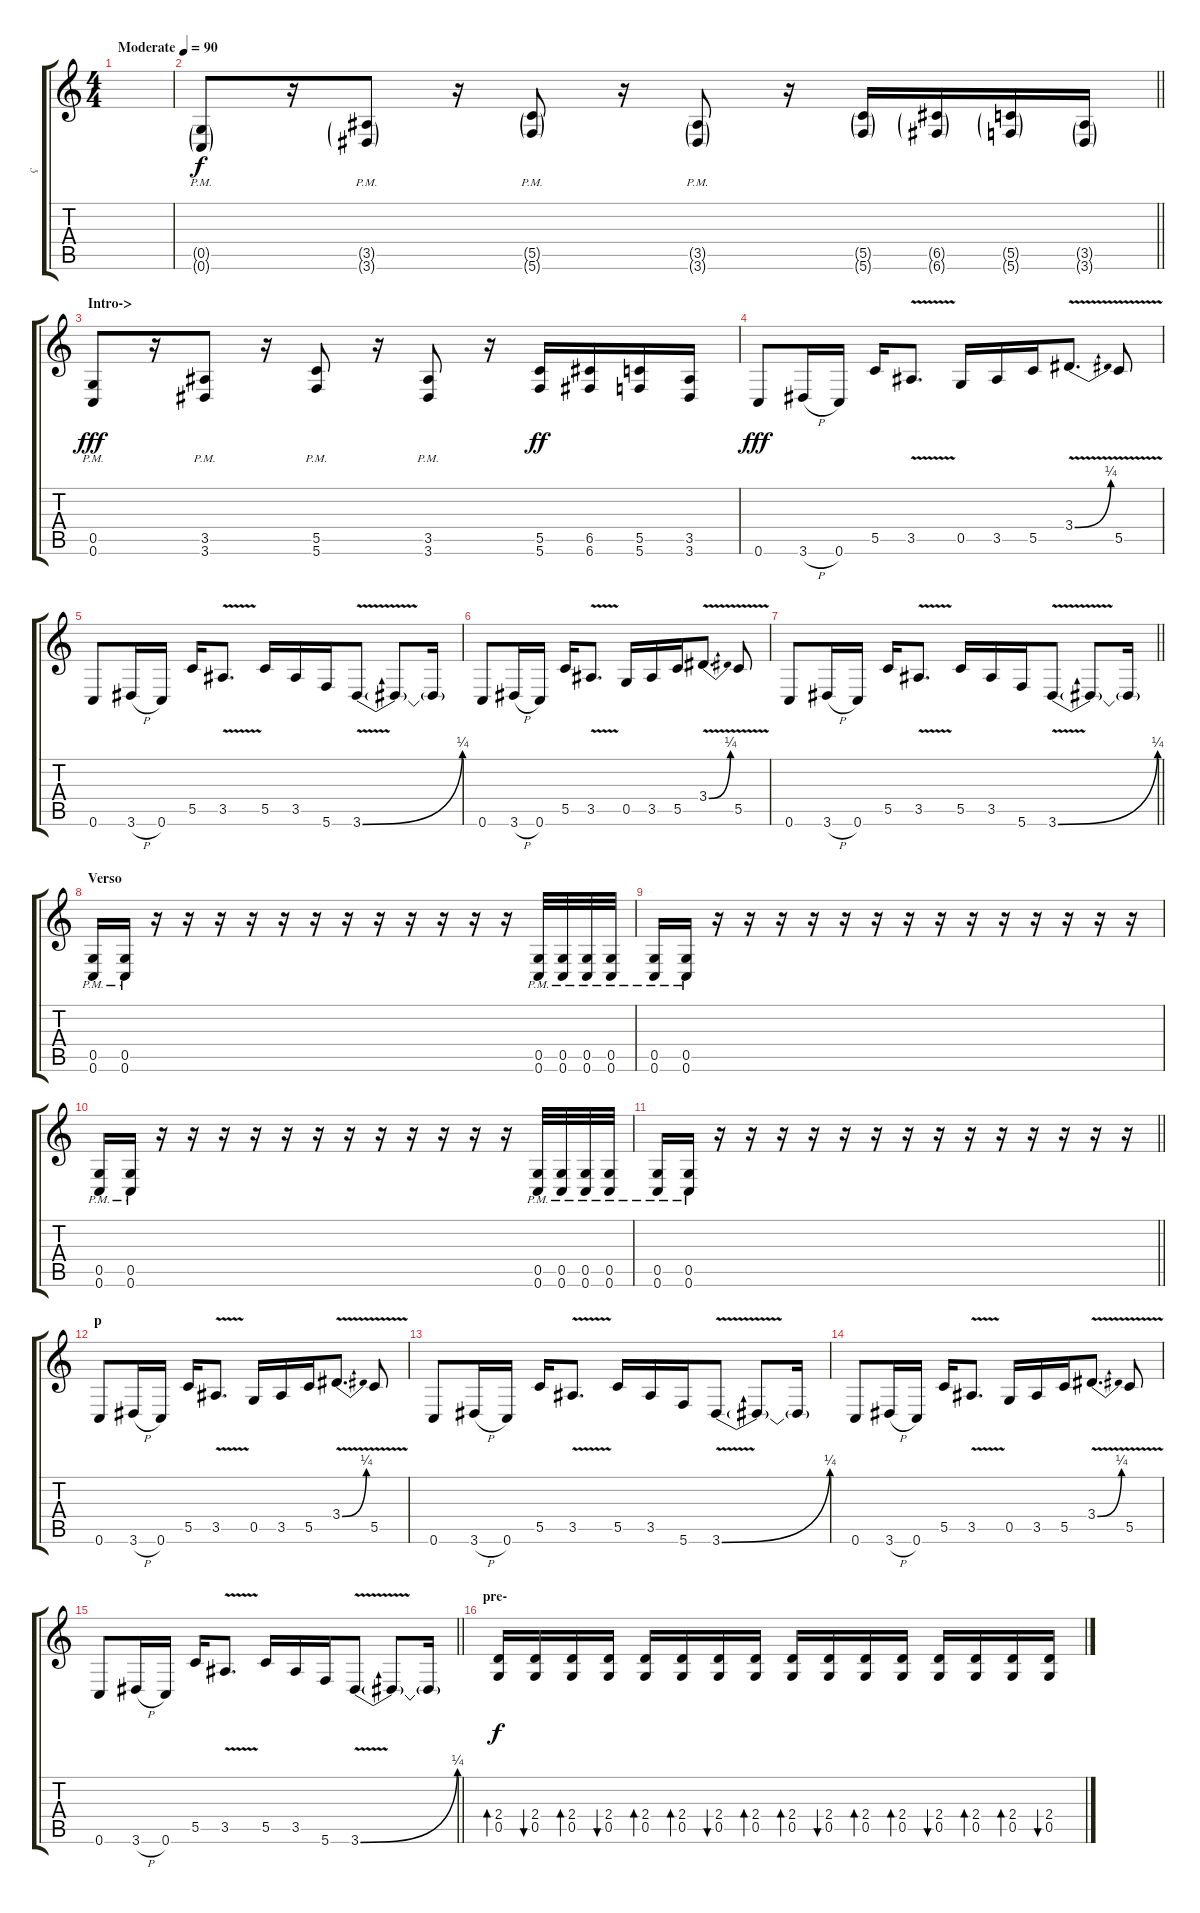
\track ("ç" "ç") {instrument distortionguitar}
\staff {score tabs}
\tuning (D4 A3 F3 C3 G2 C2) {hide}
\ts (4 4)
\tempo (90 "Moderate")
\clef g2
\ks c
|
\barLineRight lightlight
(0.5{g pm} 0.6{g pm}).8 r.16 (3.5{g pm} 3.6{g pm}).8 r.16 (5.5{g pm} 5.6{g pm}).8 r.16 (3.5{g pm} 3.6{g pm}).8 r.16 (5.5{g} 5.6{g}).16 (6.5{g} 6.6{g}).16 (5.5{g} 5.6{g}).16 (3.5{g} 3.6{g}).16 |
\section ("" "Intro->")
(0.5{pm} 0.6{pm}).8{dy fff} r.16 (3.5{pm} 3.6{pm}).8 r.16 (5.5{pm} 5.6{pm}).8 r.16 (3.5{pm} 3.6{pm}).8 r.16 (5.5 5.6).16{dy ff} (6.5 6.6).16 (5.5 5.6).16 (3.5 3.6).16 |
0.6.8{dy fff} 3.6{h}.16 0.6.16 5.5.16 3.5{v}.8{d} 0.5.16 3.5.16 5.5.16 3.4{be (bend 0 0 60 1) v}.8{d} 5.5{v}.8 |
0.6.8 3.6{h}.16 0.6.16 5.5.16 3.5{v}.8{d} 5.5.16 3.5.16 5.6.16 3.6{be (bend 0 0 60 1) v}.8 3.6{t}.8 3.6{t}.16 |
0.6.8 3.6{h}.16 0.6.16 5.5.16 3.5{v}.8{d} 0.5.16 3.5.16 5.5.16 3.4{be (bend 0 0 60 1) v}.8{d} 5.5{v}.8 |
\barLineRight lightlight
0.6.8 3.6{h}.16 0.6.16 5.5.16 3.5{v}.8{d} 5.5.16 3.5.16 5.6.16 3.6{be (bend 0 0 60 1) v}.8 3.6{t}.8 3.6{t}.16 |
\section ("" "Verso")
(0.5{pm} 0.6{pm}).16 (0.5{pm} 0.6{pm}).16 r.16 r.16 r.16 r.16 r.16 r.16 r.16 r.16 r.16 r.16 r.16 r.16 (0.5 0.6{pm}).32 (0.5 0.6{pm}).32 (0.5 0.6{pm}).32 (0.5 0.6{pm}).32 |
(0.5{pm} 0.6{pm}).16 (0.5{pm} 0.6{pm}).16 r.16 r.16 r.16 r.16 r.16 r.16 r.16 r.16 r.16 r.16 r.16 r.16 r.16 r.16 |
(0.5{pm} 0.6{pm}).16 (0.5{pm} 0.6{pm}).16 r.16 r.16 r.16 r.16 r.16 r.16 r.16 r.16 r.16 r.16 r.16 r.16 (0.5 0.6{pm}).32 (0.5 0.6{pm}).32 (0.5 0.6{pm}).32 (0.5 0.6{pm}).32 |
\barLineRight lightlight
(0.5{pm} 0.6{pm}).16 (0.5{pm} 0.6{pm}).16 r.16 r.16 r.16 r.16 r.16 r.16 r.16 r.16 r.16 r.16 r.16 r.16 r.16 r.16 |
\section ("" "p")
0.6.8 3.6{h}.16 0.6.16 5.5.16 3.5{v}.8{d} 0.5.16 3.5.16 5.5.16 3.4{be (bend 0 0 60 1) v}.8{d} 5.5{v}.8 |
0.6.8 3.6{h}.16 0.6.16 5.5.16 3.5{v}.8{d} 5.5.16 3.5.16 5.6.16 3.6{be (bend 0 0 60 1) v}.8 3.6{t}.8 3.6{t}.16 |
0.6.8 3.6{h}.16 0.6.16 5.5.16 3.5{v}.8{d} 0.5.16 3.5.16 5.5.16 3.4{be (bend 0 0 60 1) v}.8{d} 5.5{v}.8 |
\barLineRight lightlight
0.6.8 3.6{h}.16 0.6.16 5.5.16 3.5{v}.8{d} 5.5.16 3.5.16 5.6.16 3.6{be (bend 0 0 60 1) v}.8 3.6{t}.8 3.6{t}.16 |
\section ("" "pre-")
(2.4 0.5).16{bd 240 dy f} (2.4 0.5).16{bu 240} (2.4 0.5).16{bd 240} (2.4 0.5).16{bu 240} (2.4 0.5).16{bd 240} (2.4 0.5).16{bd 240} (2.4 0.5).16{bu 240} (2.4 0.5).16{bd 240} (2.4 0.5).16{bd 240} (2.4 0.5).16{bu 240} (2.4 0.5).16{bd 240} (2.4 0.5).16{bd 240} (2.4 0.5).16{bu 240} (2.4 0.5).16{bd 240} (2.4 0.5).16{bd 240} (2.4 0.5).16{bu 240}
